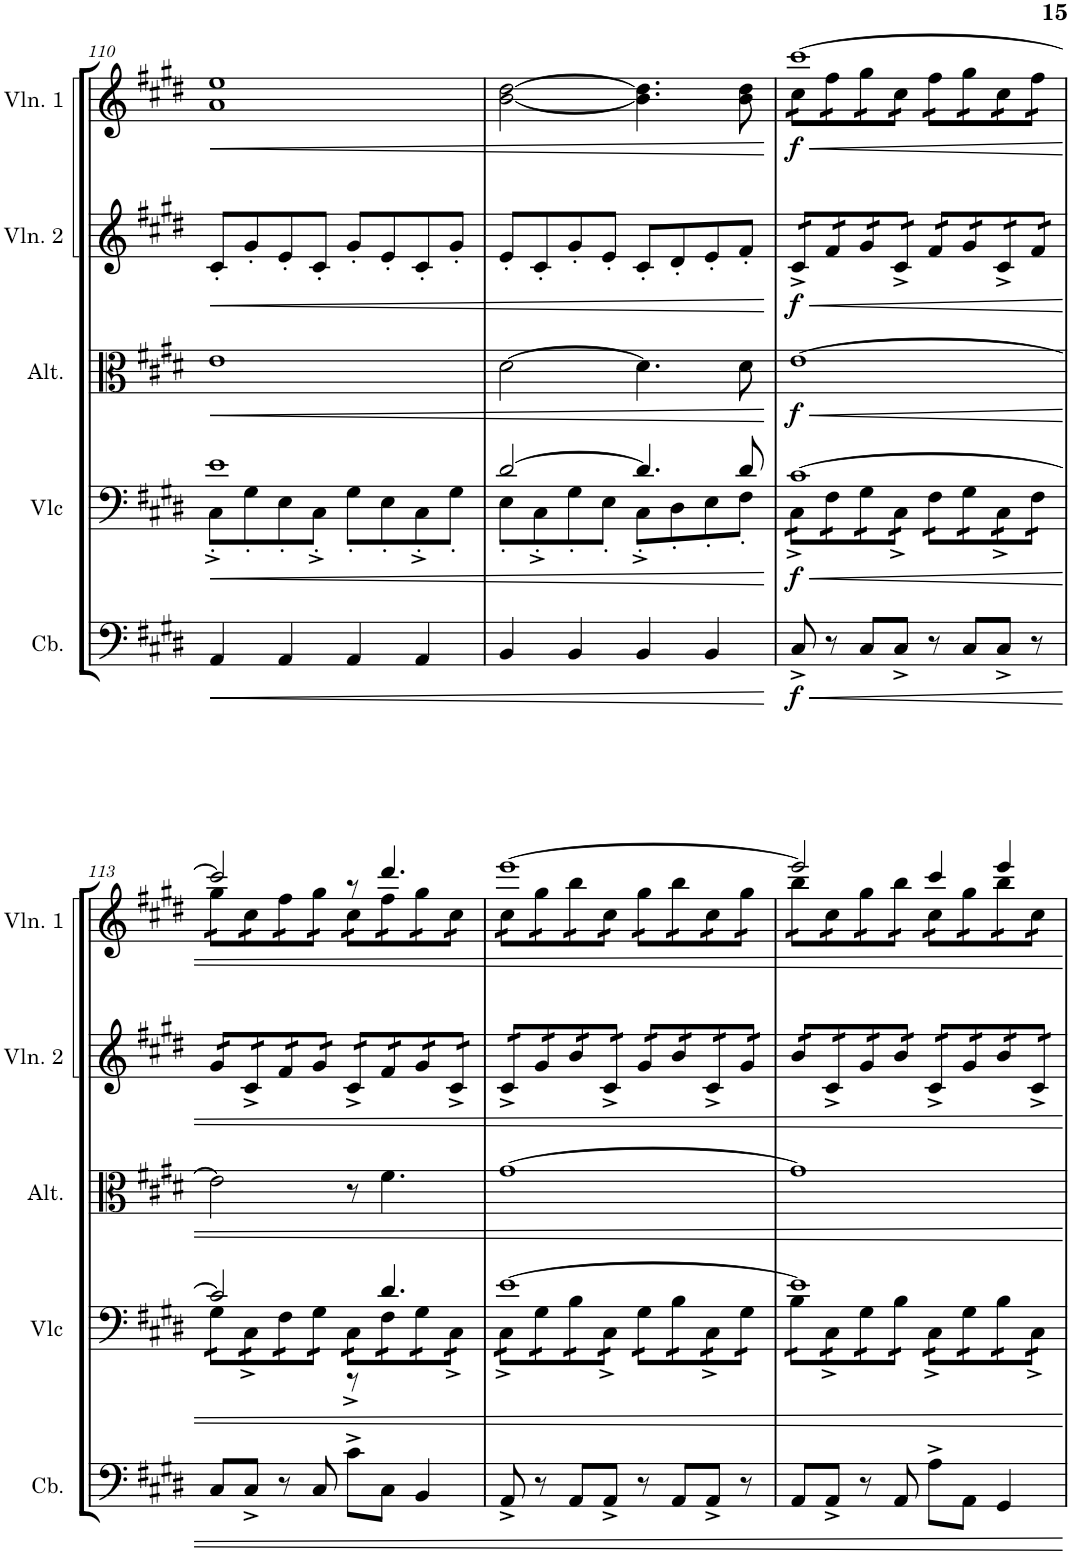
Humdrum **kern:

**kern	**dynam	**kern	**dynam	**kern	**dynam	**kern	**dynam	**kern	**dynam
*part5	*part5	*part4	*part4	*part3	*part3	*part2	*part2	*part1	*part1
*staff5	*staff5	*staff4	*staff4	*staff3	*staff3	*staff2	*staff2	*staff1	*staff1
*I"Contrebasse	*	*I"Violoncelle	*	*I"Alto	*	*I"Violon 2	*	*I"Violon 1	*
*I'Cb.	*	*I'Vlc	*	*I'Alt.	*	*I'Vln. 2	*	*I'Vln. 1	*
!!LO:PB:g=z
*clefF4	*	*clefF4	*	*clefC3	*	*clefG2	*	*clefG2	*
*Trd7c12	*	*	*	*	*	*	*	*	*
*k[f#c#g#d#]	*	*k[f#c#g#d#]	*	*k[f#c#g#d#]	*	*k[f#c#g#d#]	*	*k[f#c#g#d#]	*
*M4/4	*	*M4/4	*	*M4/4	*	*M4/4	*	*M4/4	*
=110	=110	=110	=110	=110	=110	=110	=110	=110	=110
!	!LO:HP:b	!	!LO:HP:b	!	!LO:HP:b	!	!LO:HP:b	!	!LO:HP:b
*	*	*^	*	*	*	*	*	*	*
4AA/	<	8C#'^\L	1e	<	1e	<	8c#'/L	<	1a 1ee	<
.	.	8G#'\	.	.	.	.	8g#'/	.	.	.
4AA/	.	8E'\	.	.	.	.	8e'/	.	.	.
.	.	8C#'^\J	.	.	.	.	8c#'/J	.	.	.
4AA/	.	8G#'\L	.	.	.	.	8g#'/L	.	.	.
.	.	8E'\	.	.	.	.	8e'/	.	.	.
4AA/	.	8C#'^\	.	.	.	.	8c#'/	.	.	.
.	.	8G#'\J	.	.	.	.	8g#'/J	.	.	.
=111	=111	=111	=111	=111	=111	=111	=111	=111	=111	=111
4BB/	.	8E'\L	[2d#/	.	[2d#\	.	8e'/L	.	[2b\ [2dd#\	.
.	.	8C#'^\	.	.	.	.	8c#'/	.	.	.
4BB/	.	8G#'\	.	.	.	.	8g#'/	.	.	.
.	.	8E'\J	.	.	.	.	8e'/J	.	.	.
4BB/	.	8C#'^\L	4.d#/]	.	4.d#\]	.	8c#'/L	.	4.b\] 4.dd#\]	.
.	.	8D#'\	.	.	.	.	8d#'/	.	.	.
4BB/	.	8E'\	.	.	.	.	8e'/	.	.	.
.	.	8F#'\J	8d#/	.	8d#\	.	8f#'/J	.	8b\ 8dd#\	.
*	*	*v	*v	*	*	*	*	*	*	*
.	[	.	[	.	[	.	[	.	[
=112	=112	=112	=112	=112	=112	=112	=112	=112	=112
*	*	*^	*	*	*	*	*	*^	*
!	!LO:DY:b	!	!	!LO:DY:b	!	!LO:DY:b	!	!LO:DY:b	!	!	!LO:DY:b
*	*	*tremolo	*	*	*	*	*	*	*	*	*
*	*	*	*	*	*	*	*tremolo	*	*	*	*
*	*	*	*	*	*	*	*	*	*tremolo	*	*
8C#^/	f	16C#^\LL	[>1c#	f	[1e	f	16c#^/LL	f	[1ccc#	16cc#\LL	f
.	.	16C#^\	.	.	.	.	16c#^/	.	.	16cc#\	.
8r	.	16F#\	.	.	.	.	16f#/	.	.	16ff#\	.
.	.	16F#\	.	.	.	.	16f#/	.	.	16ff#\	.
8C#/L	.	16G#\	.	.	.	.	16g#/	.	.	16gg#\	.
.	.	16G#\	.	.	.	.	16g#/	.	.	16gg#\	.
8C#^/J	.	16C#^\	.	.	.	.	16c#^/	.	.	16cc#\	.
.	.	16C#^\JJ	.	.	.	.	16c#^/JJ	.	.	16cc#\JJ	.
8r	.	16F#\LL	.	.	.	.	16f#/LL	.	.	16ff#\LL	.
.	.	16F#\	.	.	.	.	16f#/	.	.	16ff#\	.
8C#/L	.	16G#\	.	.	.	.	16g#/	.	.	16gg#\	.
.	.	16G#\	.	.	.	.	16g#/	.	.	16gg#\	.
8C#^/J	.	16C#^\	.	.	.	.	16c#^/	.	.	16cc#\	.
.	.	16C#^\	.	.	.	.	16c#^/	.	.	16cc#\	.
8r	.	16F#\	.	.	.	.	16f#/	.	.	16ff#\	.
.	.	16F#\JJ	.	.	.	.	16f#/JJ	.	.	16ff#\JJ	.
!!LO:LB:g=z	!!
=113	=113	=113	=113	=113	=113	=113	=113	=113	=113	=113	=113
8C#/L	.	16G#\LL	2c#/]	.	2e\]	.	16g#/LL	.	2ccc#/]	16gg#\LL	.
.	.	16G#\	.	.	.	.	16g#/	.	.	16gg#\	.
8C#^/J	.	16C#^\	.	.	.	.	16c#^/	.	.	16cc#\	.
.	.	16C#^\	.	.	.	.	16c#^/	.	.	16cc#\	.
8r	.	16F#\	.	.	.	.	16f#/	.	.	16ff#\	.
.	.	16F#\	.	.	.	.	16f#/	.	.	16ff#\	.
8C#/	.	16G#\	.	.	.	.	16g#/	.	.	16gg#\	.
.	.	16G#\JJ	.	.	.	.	16g#/JJ	.	.	16gg#\JJ	.
8c#^\L	.	16C#^\LL	8r	.	8r	.	16c#^/LL	.	8r	16cc#\LL	.
.	.	16C#^\	.	.	.	.	16c#^/	.	.	16cc#\	.
8C#\J	.	16F#\	4.d#/	.	4.f#\	.	16f#/	.	4.ddd#/	16ff#\	.
.	.	16F#\	.	.	.	.	16f#/	.	.	16ff#\	.
4BB/	.	16G#\	.	.	.	.	16g#/	.	.	16gg#\	.
.	.	16G#\	.	.	.	.	16g#/	.	.	16gg#\	.
.	.	16C#^\	.	.	.	.	16c#^/	.	.	16cc#\	.
.	.	16C#^\JJ	.	.	.	.	16c#^/JJ	.	.	16cc#\JJ	.
=114	=114	=114	=114	=114	=114	=114	=114	=114	=114	=114	=114
8AA^/	.	16C#^\LL	[>1e	.	[1g#	.	16c#^/LL	.	[1eee	16cc#\LL	.
.	.	16C#^\	.	.	.	.	16c#^/	.	.	16cc#\	.
8r	.	16G#\	.	.	.	.	16g#/	.	.	16gg#\	.
.	.	16G#\	.	.	.	.	16g#/	.	.	16gg#\	.
8AA/L	.	16B\	.	.	.	.	16b/	.	.	16bb\	.
.	.	16B\	.	.	.	.	16b/	.	.	16bb\	.
8AA^/J	.	16C#^\	.	.	.	.	16c#^/	.	.	16cc#\	.
.	.	16C#^\JJ	.	.	.	.	16c#^/JJ	.	.	16cc#\JJ	.
8r	.	16G#\LL	.	.	.	.	16g#/LL	.	.	16gg#\LL	.
.	.	16G#\	.	.	.	.	16g#/	.	.	16gg#\	.
8AA/L	.	16B\	.	.	.	.	16b/	.	.	16bb\	.
.	.	16B\	.	.	.	.	16b/	.	.	16bb\	.
8AA^/J	.	16C#^\	.	.	.	.	16c#^/	.	.	16cc#\	.
.	.	16C#^\	.	.	.	.	16c#^/	.	.	16cc#\	.
8r	.	16G#\	.	.	.	.	16g#/	.	.	16gg#\	.
.	.	16G#\JJ	.	.	.	.	16g#/JJ	.	.	16gg#\JJ	.
=115	=115	=115	=115	=115	=115	=115	=115	=115	=115	=115	=115
8AA/L	.	16B\LL	1e]	.	1g#]	.	16b/LL	.	2eee/]	16bb\LL	.
.	.	16B\	.	.	.	.	16b/	.	.	16bb\	.
8AA^/J	.	16C#^\	.	.	.	.	16c#^/	.	.	16cc#\	.
.	.	16C#^\	.	.	.	.	16c#^/	.	.	16cc#\	.
8r	.	16G#\	.	.	.	.	16g#/	.	.	16gg#\	.
.	.	16G#\	.	.	.	.	16g#/	.	.	16gg#\	.
8AA/	.	16B\	.	.	.	.	16b/	.	.	16bb\	.
.	.	16B\JJ	.	.	.	.	16b/JJ	.	.	16bb\JJ	.
8A^\L	.	16C#^\LL	.	.	.	.	16c#^/LL	.	4ccc#/	16cc#\LL	.
.	.	16C#^\	.	.	.	.	16c#^/	.	.	16cc#\	.
8AA\J	.	16G#\	.	.	.	.	16g#/	.	.	16gg#\	.
.	.	16G#\	.	.	.	.	16g#/	.	.	16gg#\	.
4GG#/	.	16B\	.	.	.	.	16b/	.	4eee/	16bb\	.
.	.	16B\	.	.	.	.	16b/	.	.	16bb\	.
.	.	16C#^\	.	.	.	.	16c#^/	.	.	16cc#\	.
.	.	16C#^\JJ	.	.	.	.	16c#^/JJ	.	.	16cc#\JJ	.
*	*	*	*	*	*	*	*	*	*Xtremolo	*	*
*	*	*	*	*	*	*	*Xtremolo	*	*	*	*
*	*	*Xtremolo	*	*	*	*	*	*	*	*	*
*	*	*v	*v	*	*	*	*	*	*v	*v	*
=	=	=	=	=	=	=	=	=	=
*-	*-	*-	*-	*-	*-	*-	*-	*-	*-
